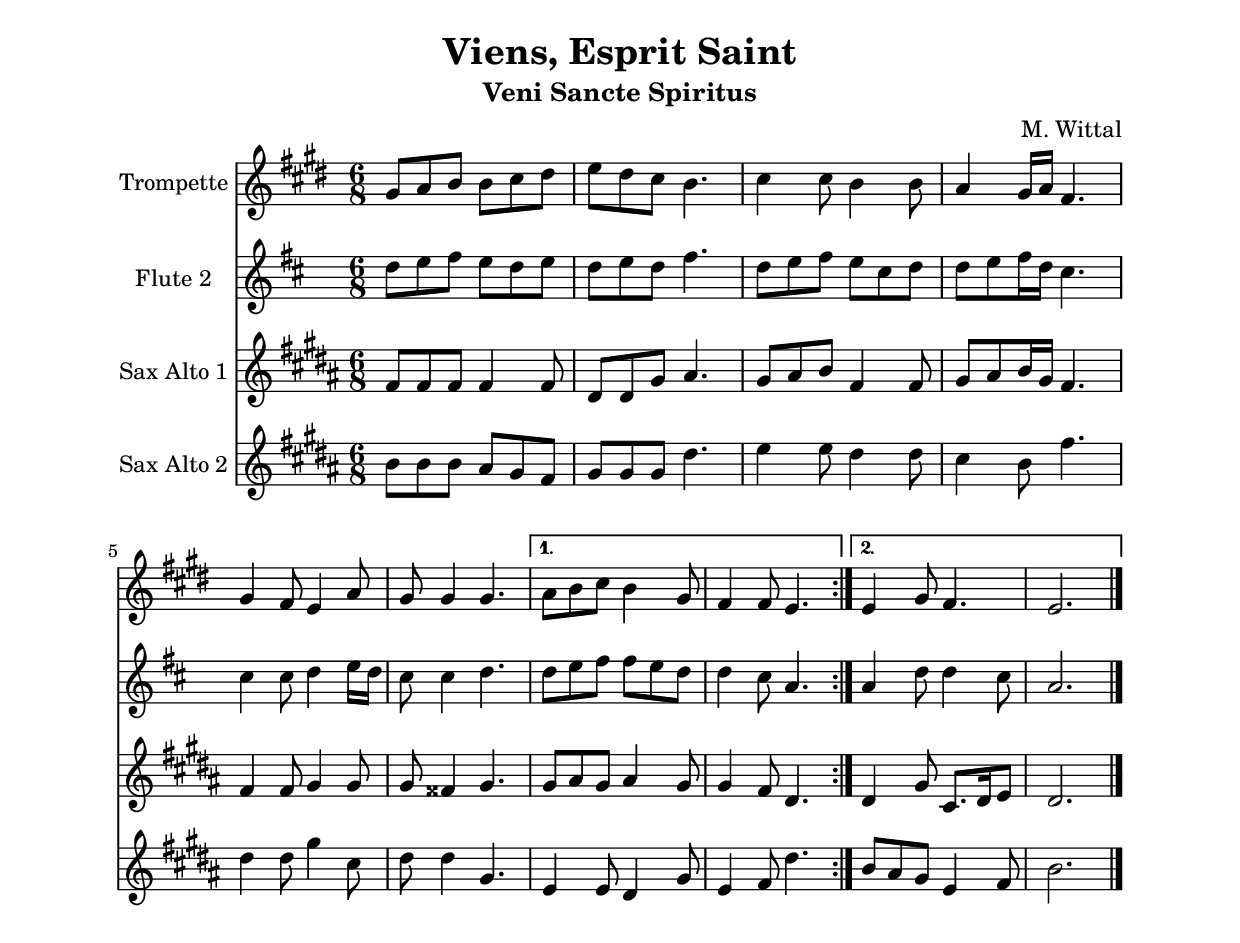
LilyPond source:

\version "2.22.1"
\language "italiano"

\header {
  title = "Viens, Esprit Saint"
  subtitle = "Veni Sancte Spiritus"
  composer = "M. Wittal"
}

global = {
  \key si \minor
  \time 6/8
}

sopranoChorus = \relative do' {
    \global
    \repeat volta 2
    {
      fad8 sol la la si dod
      re8 dod si la4.
      si4 si8 la4 la8
      sol4 fad16 sol mi4.
      fad4 mi8 re4 sol8
      fad8 fad4 fad4.
    }
    \alternative{
      {
        sol8 la si la4 fad8
        mi4 mi8 re4.
      }
      {
        re4 fad8 mi4.
        re2.
      }
    }
    
    \bar "|."
  }
  
altoChorus = \relative do' {
    \global
    re8 mi fad mi re mi
    re8 mi re fad4.
    re8 mi fad mi dod re
    re8 mi fad16 re dod4.
    dod4 dod8 re4 mi16 re
    dod8 dod4 re4.
    
    re8 mi fad fad mi re
    re4 dod8 la4.
    
    la4 re8 re4 dod8
    la2.
  }
  
tenorChorus = \relative do' {
    \global
    la8 la la la4 la8
    fad8 fad si dod4.
    si8 dod re la4 la8
    si8 dod re16 si la4.
    la4 la8 si4 si8
    si8 lad4 si4.
    
    si8 dod si dod4 si8
    si4 la8 fad4.
    
    fad4 si8 mi,8. fad16 sol8
    fad2.
  }
  
bassChorus = 
  \relative do {
    \global
    re8 re re dod si la
    si8 si si fad'4.
    sol4 sol8 fad4 fad8
    mi4 re8 la'4.
    fad4 fad8 si4 mi,8
    fad8 fad4 si,4.
    
    sol4 sol8 fad4 si8
    sol4 la8 fad'4.
    
    re8 dod si sol4 la8
    re2.
  }

%----------------------------------------------------------------

%stemOff = \hide Staff.Stem
%stemOn = \undo \stemOff

%globalC = {
%  \key sol \minor
%  \cadenzaOn
%}

%solisteVerse =
%  \relative do'' {
%    \globalC
%    \stemOff do\breve sol1 \stemOn la4 \bar "||"
%    \stemOff sib\breve fa1 \stemOn sol4 \bar "||"
%    \stemOff sol\breve \stemOn fad4 sol la
%    \bar "|."
%  }

%sopranoVerse =
%  \relative do'' {
%    \globalC
%    \stemOff do\breve ~ do1 \stemOn la4 \bar "||"
%    \stemOff sib\breve ~ sib1 \stemOn sol4 ~ \bar "||"
%    \stemOff sol\breve ~ \stemOn sol2 fad4
%  }

%altoVerse =
%  \relative do' {
%    \globalC
%    \stemOff mib\breve ~ mib1 \stemOn do4 \bar "||"
%    \stemOff re\breve ~ re1 \stemOn sib4 \bar "||"
%    \stemOff do\breve ~ \stemOn do2 re4
%  }

%tenorVerse = 
%  \relative do' {
%    \globalC
%    \stemOff sol\breve ~ sol1 \stemOn la4 \bar "||"
%    \stemOff fa\breve ~ fa1 \stemOn sol4 ~ \bar "||"
%    \stemOff sol\breve ~ \stemOn sol2 la4
%  }

%bassVerse =
%  \relative do {
%    \globalC
%    \stemOff do\breve ~ do1 \stemOn fa4 \bar "||"
%    \stemOff sib,\breve ~ sib1 \stemOn mib4 ~ \bar "||"
%    \stemOff mib\breve ~ \stemOn mib2 re4
%  }

\include "../../../utilities.ly"

\book{
  \paper {
    left-margin = 20\mm
    right-margin = 20\mm
    top-margin = 20\mm
    bottom-margin = 20\mm
  }
  
  \score {
    <<
      \new Staff \with { instrumentName = "Trompette" } { \forTrumpet \sopranoChorus }
      \new Staff \with { instrumentName = "Flute 2" } { \forFlute \altoChorus }
      \new Staff \with { instrumentName = "Sax Alto 1" } { \forSaxophoneAlto \tenorChorus }
      \new Staff \with { instrumentName = "Sax Alto 2" } { \transpose do do' \forSaxophoneAlto \bassChorus }
    >>
    \layout { 
      indent = 2\cm
      \override BreathingSign.text = \markup { \musicglyph "comma" }
    }
  }
}
